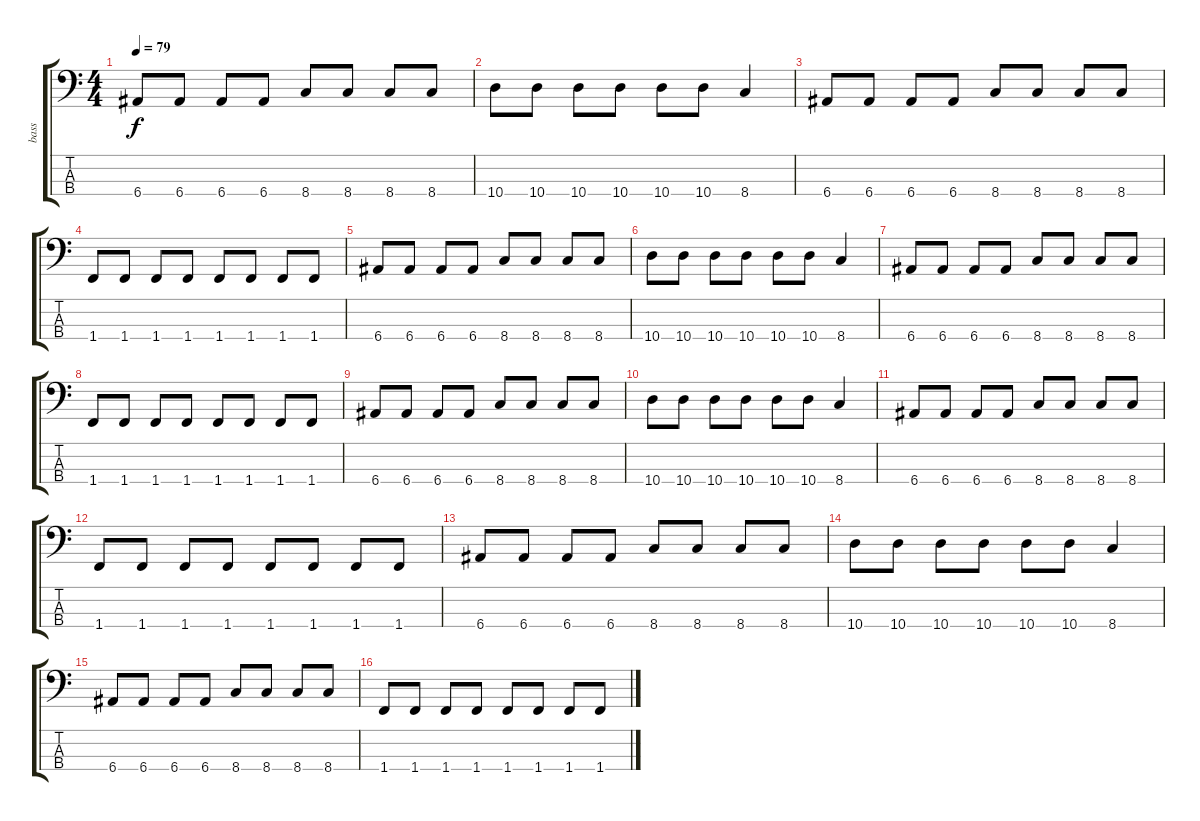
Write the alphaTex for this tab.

\track ("bass" "bass") {instrument electricbassfinger}
\staff {score tabs}
\tuning (G2 D2 A1 E1) {hide}
\ts (4 4)
\tempo 79
\clef f4
\ks c
6.4.8{dy f} 6.4.8 6.4.8 6.4.8 8.4.8 8.4.8 8.4.8 8.4.8 |
10.4.8 10.4.8 10.4.8 10.4.8 10.4.8 10.4.8 8.4.4 |
6.4.8 6.4.8 6.4.8 6.4.8 8.4.8 8.4.8 8.4.8 8.4.8 |
1.4.8 1.4.8 1.4.8 1.4.8 1.4.8 1.4.8 1.4.8 1.4.8 |
6.4.8 6.4.8 6.4.8 6.4.8 8.4.8 8.4.8 8.4.8 8.4.8 |
10.4.8 10.4.8 10.4.8 10.4.8 10.4.8 10.4.8 8.4.4 |
6.4.8 6.4.8 6.4.8 6.4.8 8.4.8 8.4.8 8.4.8 8.4.8 |
1.4.8 1.4.8 1.4.8 1.4.8 1.4.8 1.4.8 1.4.8 1.4.8 |
6.4.8 6.4.8 6.4.8 6.4.8 8.4.8 8.4.8 8.4.8 8.4.8 |
10.4.8 10.4.8 10.4.8 10.4.8 10.4.8 10.4.8 8.4.4 |
6.4.8 6.4.8 6.4.8 6.4.8 8.4.8 8.4.8 8.4.8 8.4.8 |
1.4.8 1.4.8 1.4.8 1.4.8 1.4.8 1.4.8 1.4.8 1.4.8 |
6.4.8 6.4.8 6.4.8 6.4.8 8.4.8 8.4.8 8.4.8 8.4.8 |
10.4.8 10.4.8 10.4.8 10.4.8 10.4.8 10.4.8 8.4.4 |
6.4.8 6.4.8 6.4.8 6.4.8 8.4.8 8.4.8 8.4.8 8.4.8 |
1.4.8 1.4.8 1.4.8 1.4.8 1.4.8 1.4.8 1.4.8 1.4.8
